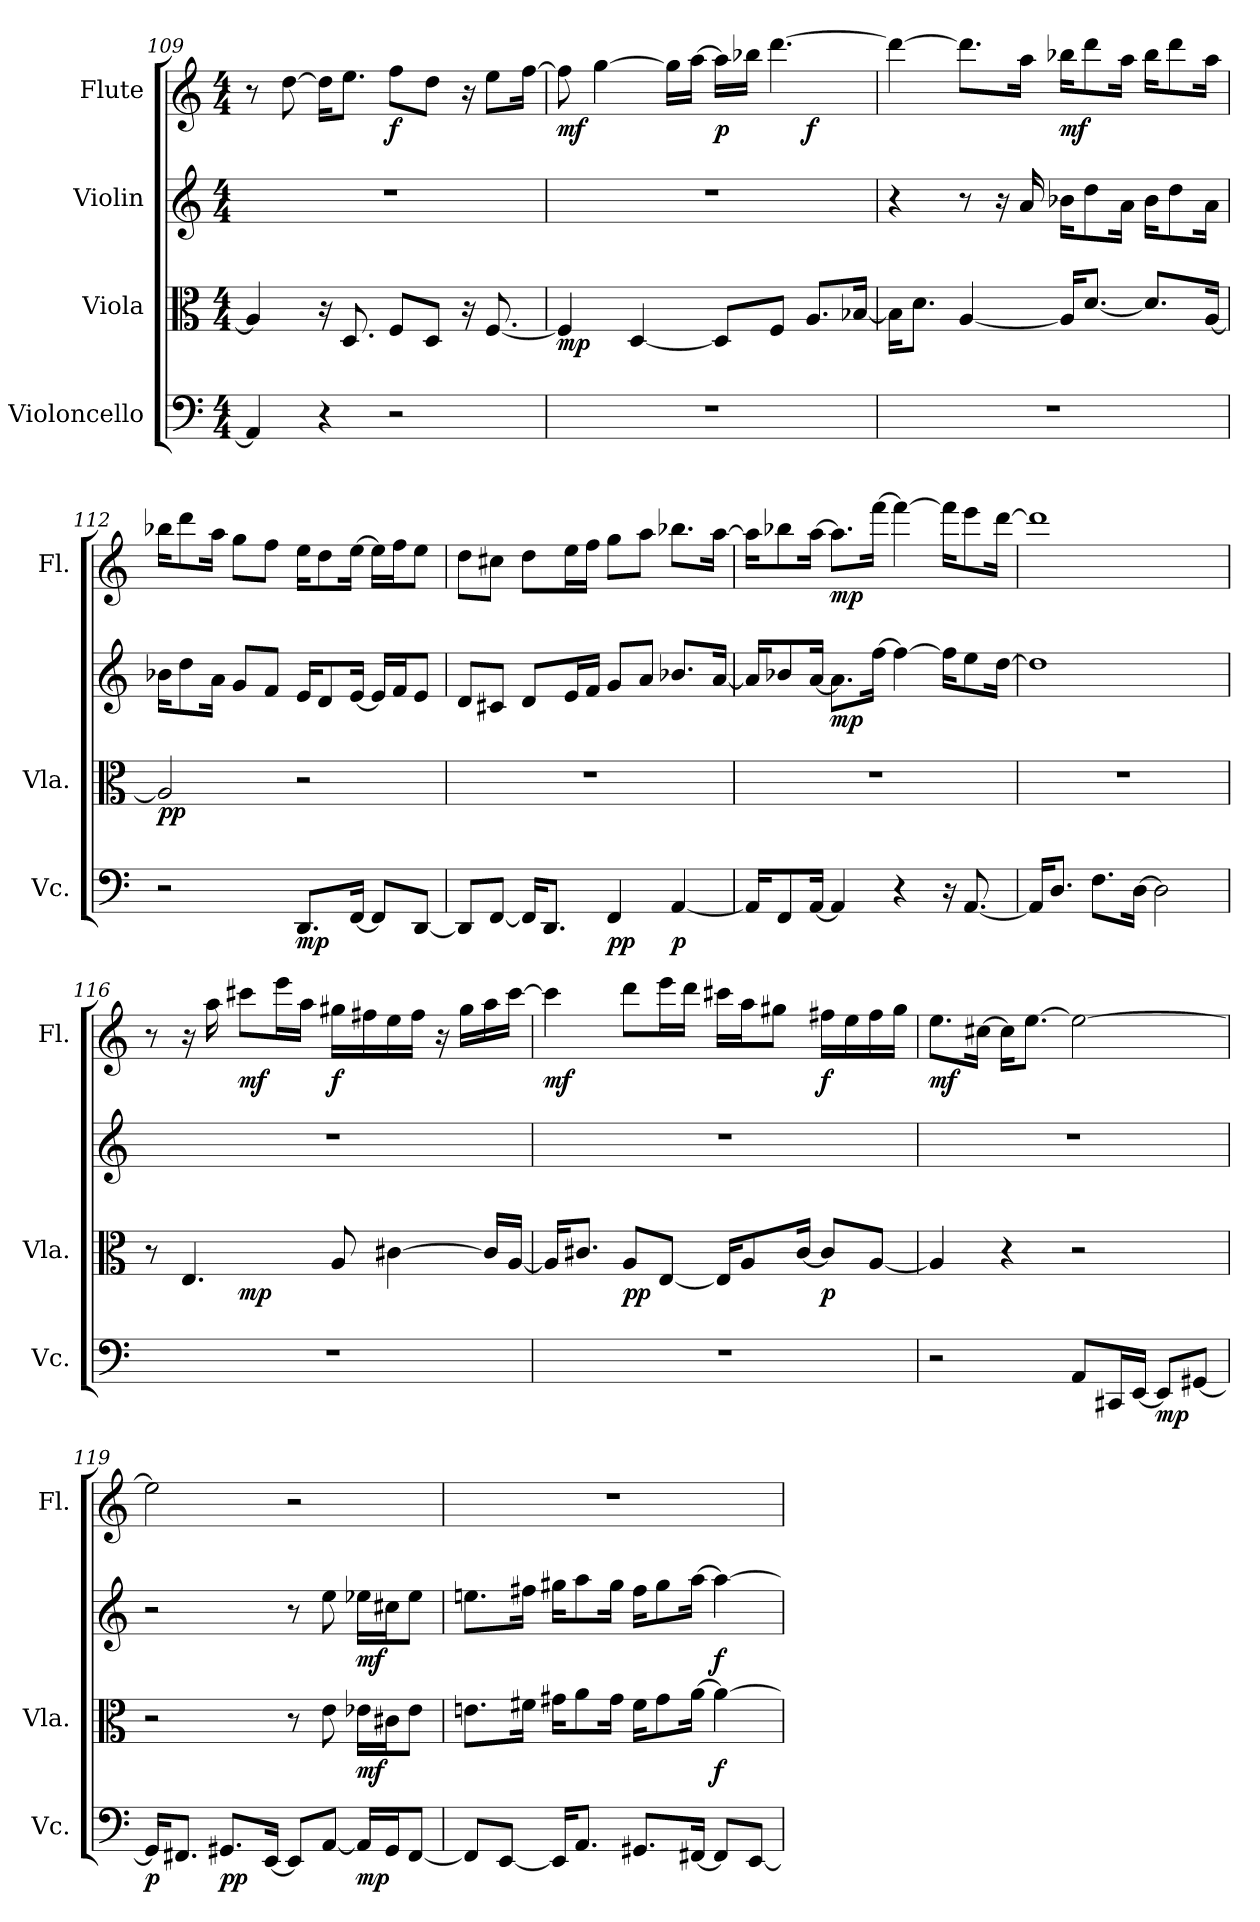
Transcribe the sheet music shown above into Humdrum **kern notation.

**kern	**dynam	**kern	**dynam	**kern	**dynam	**kern	**dynam
*part4	*part4	*part3	*part3	*part2	*part2	*part1	*part1
*staff4	*staff4	*staff3	*staff3	*staff2	*staff2	*staff1	*staff1
*I"Violoncello	*	*I"Viola	*	*I"Violin	*	*I"Flute	*
*I'Vc.	*	*I'Vla.	*	*	*	*I'Fl.	*
*clefF4	*	*clefC3	*	*clefG2	*	*clefG2	*
*k[]	*	*k[]	*	*k[]	*	*k[]	*
*C:	*	*C:	*	*C:	*	*C:	*
*M4/4	*	*M4/4	*	*M4/4	*	*M4/4	*
=109	=109	=109	=109	=109	=109	=109	=109
4AAi/]	.	4Ai/]	.	1r	.	8r	.
.	.	.	.	.	.	[8ddi\	.
4r	.	16r	.	.	.	16ddi\KL]	.
.	.	8.Di/	.	.	.	8.eei\J	.
2r	.	8Fi/L	.	.	.	8ffi\L	f
.	.	8Di/J	.	.	.	8ddi\J	.
.	.	16r	.	.	.	16r	.
.	.	[8.Fi/	.	.	.	8eei\L	.
.	.	.	.	.	.	[16ffi\Jk	.
=110	=110	=110	=110	=110	=110	=110	=110
*	*	*	*	*	*	*^	*
1r	.	4Fi/]	mp	1r	.	8ffi\]	2.ryy	mf
.	.	.	.	.	.	[4ggi\	.	.
.	.	[4Di/	.	.	.	.	.	.
.	.	.	.	.	.	16ggi\LL]	.	.
.	.	.	.	.	.	[16aai\JJ	.	.
.	.	8Di/L]	.	.	.	16aai\LL]	.	p
.	.	.	.	.	.	16bb-Xi\JJ	.	.
.	.	8Fi/J	.	.	.	[4.dddi\	.	.
.	.	8.Ai/L	.	.	.	.	4ryy	f
.	.	[16B-Xi/Jk	.	.	.	.	.	.
*	*	*	*	*	*	*v	*v	*
!!LO:LB:g=z
=111	=111	=111	=111	=111	=111	=111	=111
1r	.	16B-i\KL]	.	4r	.	4dddi\_	.
.	.	8.di\J	.	.	.	.	.
.	.	[4Ai/	.	8r	.	8.dddi\L]	.
.	.	.	.	16r	.	.	.
.	.	.	.	16ai/	.	16aai\Jk	.
.	.	16Ai/KL]	.	16b-Xi\KL	.	16bb-Xi\KL	mf
.	.	[8.di/J	.	8ddi\	.	8dddi\	.
.	.	.	.	16ai\Jk	.	16aai\Jk	.
.	.	8.di/L]	.	16b-i\KL	.	16bb-i\KL	.
.	.	.	.	8ddi\	.	8dddi\	.
.	.	[16Ai/Jk	.	16ai\Jk	.	16aai\Jk	.
=112	=112	=112	=112	=112	=112	=112	=112
2r	.	2Ai/]	pp	16b-Xi\KL	.	16bb-Xi\KL	.
.	.	.	.	8ddi\	.	8dddi\	.
.	.	.	.	16ai\Jk	.	16aai\Jk	.
.	.	.	.	8gi/L	.	8ggi\L	.
.	.	.	.	8fi/J	.	8ffi\J	.
8.DDi/L	mp	2r	.	16ei/KL	.	16eei\KL	.
.	.	.	.	8di/	.	8ddi\	.
[16FFi/Jk	.	.	.	[16ei/Jk	.	[16eei\Jk	.
8FFi/L]	.	.	.	16ei/LL]	.	16eei\LL]	.
.	.	.	.	16fi/J	.	16ffi\J	.
[8DDi/J	.	.	.	8ei/J	.	8eei\J	.
=113	=113	=113	=113	=113	=113	=113	=113
8DDi/L]	.	1r	.	8di/L	.	8ddi\L	.
[8FFi/J	.	.	.	8c#Xi/J	.	8cc#Xi\J	.
16FFi/KL]	.	.	.	8di/L	.	8ddi\L	.
8.DDi/J	.	.	.	.	.	.	.
.	.	.	.	16ei/L	.	16eei\L	.
.	.	.	.	16fi/JJ	.	16ffi\JJ	.
4FFi/	pp	.	.	8gi/L	.	8ggi\L	.
.	.	.	.	8ai/J	.	8aai\J	.
[4AAi/	p	.	.	8.b-Xi/L	.	8.bb-Xi\L	.
.	.	.	.	[16ai/Jk	.	[16aai\Jk	.
!!LO:LB:g=z
=114	=114	=114	=114	=114	=114	=114	=114
16AAi/KL]	.	1r	.	16ai/KL]	.	16aai\KL]	.
8FFi/	.	.	.	8b-Xi/	.	8bb-Xi\	.
[16AAi/Jk	.	.	.	[16ai/Jk	.	[16aai\Jk	.
4AAi/]	.	.	.	8.ai\L]	mp	8.aai\L]	mp
.	.	.	.	[16ffi\Jk	.	[16fffi\Jk	.
4r	.	.	.	4ffi\_	.	4fffi\_	.
16r	.	.	.	16ffi\KL]	.	16fffi\KL]	.
[8.AAi/	.	.	.	8eei\	.	8eeei\	.
.	.	.	.	[16ddi\Jk	.	[16dddi\Jk	.
=115	=115	=115	=115	=115	=115	=115	=115
16AAi/KL]	.	1r	.	1ddi]	.	1dddi]	.
8.Di/J	.	.	.	.	.	.	.
8.Fi\L	.	.	.	.	.	.	.
[16Di\Jk	.	.	.	.	.	.	.
2Di\]	.	.	.	.	.	.	.
=116	=116	=116	=116	=116	=116	=116	=116
*	*	*^	*	*	*	*	*
1r	.	8r	4ryy	.	1r	.	8r	.
.	.	4.Ei/	.	.	.	.	16r	.
.	.	.	.	.	.	.	16aai\	.
.	.	.	2.ryy	mp	.	.	8ccc#Xi\L	mf
.	.	.	.	.	.	.	16eeei\L	.
.	.	.	.	.	.	.	16aai\JJ	.
.	.	8Ai/	.	.	.	.	16gg#Xi\LL	f
.	.	.	.	.	.	.	16ff#Xi\	.
.	.	[4c#Xi\	.	.	.	.	16eei\	.
.	.	.	.	.	.	.	16ff#i\JJ	.
.	.	.	.	.	.	.	16r	.
.	.	.	.	.	.	.	16gg#i\LL	.
.	.	16c#i/LL]	.	.	.	.	16aai\	.
.	.	[16Ai/JJ	.	.	.	.	[16ccc#i\JJ	.
*	*	*v	*v	*	*	*	*	*
!!LO:PB:g=z
=117	=117	=117	=117	=117	=117	=117	=117
1r	.	16Ai/KL]	.	1r	.	4ccc#i\]	mf
.	.	8.c#Xi/J	.	.	.	.	.
.	.	8Ai/L	pp	.	.	8dddi\L	.
.	.	[8Ei/J	.	.	.	16eeei\L	.
.	.	.	.	.	.	16dddi\JJ	.
.	.	16Ei/KL]	.	.	.	16ccc#Xi\LL	.
.	.	8Ai/	.	.	.	16aai\J	.
.	.	.	.	.	.	8gg#Xi\J	.
.	.	[16c#i/Jk	.	.	.	.	.
.	.	8c#i/L]	p	.	.	16ff#Xi\LL	f
.	.	.	.	.	.	16eei\	.
.	.	[8Ai/J	.	.	.	16ff#i\	.
.	.	.	.	.	.	16gg#i\JJ	.
=118	=118	=118	=118	=118	=118	=118	=118
2r	.	4Ai/]	.	1r	.	8.eei\L	mf
.	.	.	.	.	.	[16cc#Xi\Jk	.
.	.	4r	.	.	.	16cc#i\KL]	.
.	.	.	.	.	.	[8.eei\J	.
8AAi/L	.	2r	.	.	.	2eei\_	.
16CC#Xi/L	.	.	.	.	.	.	.
[16EEi/JJ	.	.	.	.	.	.	.
8EEi/L]	mp	.	.	.	.	.	.
[8GG#Xi/J	.	.	.	.	.	.	.
=119	=119	=119	=119	=119	=119	=119	=119
16GG#i/KL]	p	2r	.	2r	.	2eei\]	.
8.FF#Xi/J	.	.	.	.	.	.	.
8.GG#Xi/L	pp	.	.	.	.	.	.
[16EEi/Jk	.	.	.	.	.	.	.
8EEi/L]	.	8r	.	8r	.	2r	.
[8AAi/J	.	8ei\	.	8eei\	.	.	.
16AAi/LL]	mp	16e-Xi\LL	mf	16ee-Xi\LL	mf	.	.
16GG#i/J	.	16c#Xi\J	.	16cc#Xi\J	.	.	.
[8FF#i/J	.	8e-i\J	.	8ee-i\J	.	.	.
!!LO:LB:g=z
=120	=120	=120	=120	=120	=120	=120	=120
8FF#i/L]	.	8.eni\L	.	8.eeni\L	.	1r	.
[8EEi/J	.	.	.	.	.	.	.
.	.	16f#Xi\Jk	.	16ff#Xi\Jk	.	.	.
16EEi/KL]	.	16g#Xi\KL	.	16gg#Xi\KL	.	.	.
8.AAi/J	.	8ai\	.	8aai\	.	.	.
.	.	16g#i\Jk	.	16gg#i\Jk	.	.	.
8.GG#Xi/L	.	16f#i\KL	.	16ff#i\KL	.	.	.
.	.	8g#i\	.	8gg#i\	.	.	.
[16FF#Xi/Jk	.	[16ai\Jk	.	[16aai\Jk	.	.	.
8FF#i/L]	.	4ai\_	f	4aai\_	f	.	.
[8EEi/J	.	.	.	.	.	.	.
=	=	=	=	=	=	=	=
*-	*-	*-	*-	*-	*-	*-	*-
